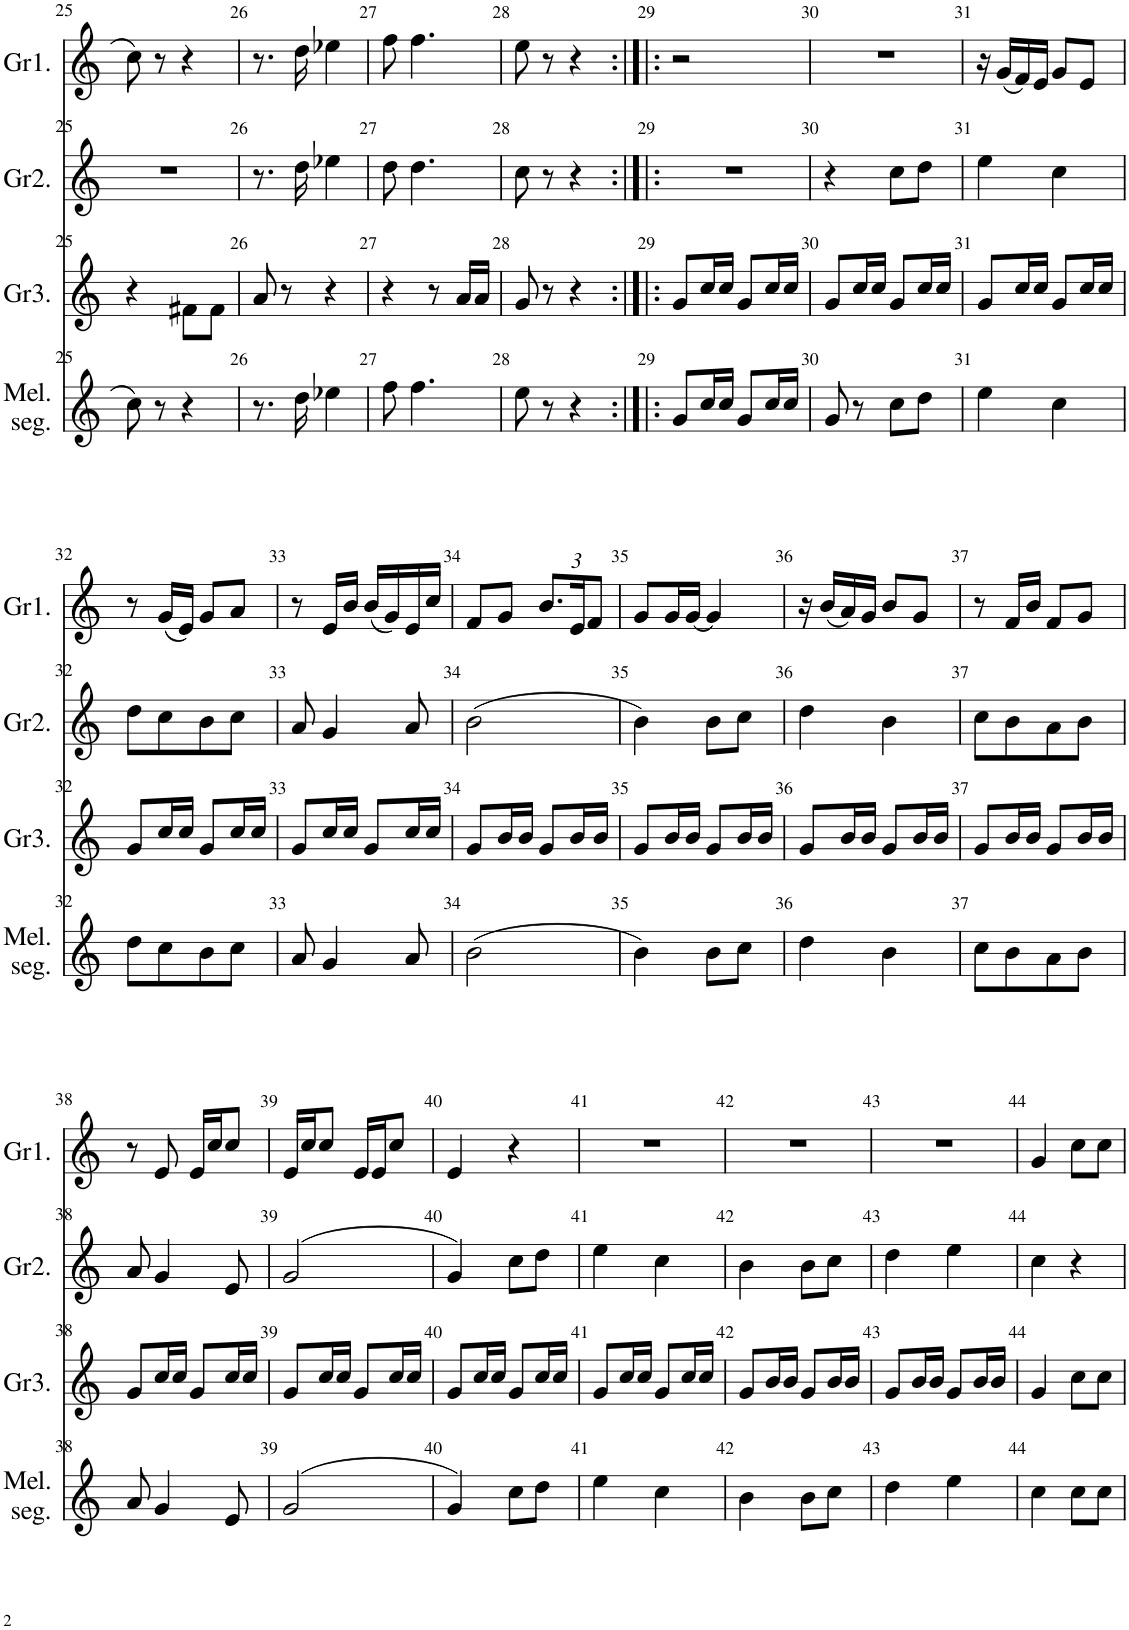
**kern	**kern	**kern	**kern
*part4	*part3	*part2	*part1
*staff4	*staff3	*staff2	*staff1
*I"Melodia seguida	*I"Gralla3	*I"Gralla2	*I"Gralla1
*I'Mel. seg.	*I'Gr3.	*I'Gr2.	*I'Gr1.
!!LO:PB:g=z
*clefG2	*clefG2	*clefG2	*clefG2
*k[]	*k[]	*k[]	*k[]
*M2/4	*M2/4	*M2/4	*M2/4
=25	=25	=25	=25
8cc\	4r	2r	8cc\
8r	.	.	8r
4r	8f#X\L	.	4r
.	8f#\J	.	.
=26	=26	=26	=26
8.r	8a/	8.r	8.r
.	8r	.	.
16dd\	.	16dd\	16dd\
4ee-X\	4r	4ee-X\	4ee-X\
=27	=27	=27	=27
8ff\	4r	8dd\	8ff\
4.ff\	.	4.dd\	4.ff\
.	8r	.	.
.	16a/LL	.	.
.	16a/JJ	.	.
=28	=28	=28	=28
8ee\	8g/	8cc\	8ee\
8r	8r	8r	8r
4r	4r	4r	4r
=29:|!|:	=29:|!|:	=29:|!|:	=29:|!|:
8g/L	8g/L	2r	2r
16cc/L	16cc/L	.	.
16cc/JJ	16cc/JJ	.	.
8g/L	8g/L	.	.
16cc/L	16cc/L	.	.
16cc/JJ	16cc/JJ	.	.
=30	=30	=30	=30
8g/	8g/L	4r	2r
8r	16cc/L	.	.
.	16cc/JJ	.	.
8cc\L	8g/L	8cc\L	.
8dd\J	16cc/L	8dd\J	.
.	16cc/JJ	.	.
=31	=31	=31	=31
4ee\	8g/L	4ee\	16r
.	.	.	(16g/LL
.	16cc/L	.	16f/)
.	16cc/JJ	.	16e/JJ
4cc\	8g/L	4cc\	8g/L
.	16cc/L	.	8e/J
.	16cc/JJ	.	.
!!LO:LB:g=z
=32	=32	=32	=32
8dd\L	8g/L	8dd\L	8r
8cc\	16cc/L	8cc\	(16g/LL
.	16cc/JJ	.	16e/JJ)
8b\	8g/L	8b\	8g/L
8cc\J	16cc/L	8cc\J	8a/J
.	16cc/JJ	.	.
=33	=33	=33	=33
8a/	8g/L	8a/	8r
4g/	16cc/L	4g/	16e/LL
.	16cc/JJ	.	16b/JJ
.	8g/L	.	(16b/LL
.	.	.	16g/)
8a/	16cc/L	8a/	16e/
.	16cc/JJ	.	16cc/JJ
=34	=34	=34	=34
(>2b\	8g/L	(>2b\	8f/L
.	16b/L	.	8g/J
.	16b/JJ	.	.
*	*	*	*Xbrackettup
.	8g/L	.	12.b/L
.	16b/L	.	24e/K
.	.	.	12f/J
.	16b/JJ	.	.
=35	=35	=35	=35
4b\)	8g/L	4b\)	8g/L
.	16b/L	.	16g/L
.	16b/JJ	.	[16g/JJ
8b\L	8g/L	8b\L	4g/]
8cc\J	16b/L	8cc\J	.
.	16b/JJ	.	.
=36	=36	=36	=36
4dd\	8g/L	4dd\	16r
.	.	.	(16b/LL
.	16b/L	.	16a/)
.	16b/JJ	.	16g/JJ
4b\	8g/L	4b\	8b/L
.	16b/L	.	8g/J
.	16b/JJ	.	.
=37	=37	=37	=37
8cc\L	8g/L	8cc\L	8r
8b\	16b/L	8b\	16f/LL
.	16b/JJ	.	16b/JJ
8a\	8g/L	8a\	8f/L
8b\J	16b/L	8b\J	8g/J
.	16b/JJ	.	.
!!LO:LB:g=z
=38	=38	=38	=38
8a/	8g/L	8a/	8r
4g/	16cc/L	4g/	8e/
.	16cc/JJ	.	.
.	8g/L	.	16e/LL
.	.	.	16cc/J
8e/	16cc/L	8e/	8cc/J
.	16cc/JJ	.	.
=39	=39	=39	=39
(>2g/	8g/L	(>2g/	16e/LL
.	.	.	16cc/J
.	16cc/L	.	8cc/J
.	16cc/JJ	.	.
.	8g/L	.	16e/LL
.	.	.	16e/J
.	16cc/L	.	8cc/J
.	16cc/JJ	.	.
=40	=40	=40	=40
4g/)	8g/L	4g/)	4e/
.	16cc/L	.	.
.	16cc/JJ	.	.
8cc\L	8g/L	8cc\L	4r
8dd\J	16cc/L	8dd\J	.
.	16cc/JJ	.	.
=41	=41	=41	=41
4ee\	8g/L	4ee\	2r
.	16cc/L	.	.
.	16cc/JJ	.	.
4cc\	8g/L	4cc\	.
.	16cc/L	.	.
.	16cc/JJ	.	.
=42	=42	=42	=42
4b\	8g/L	4b\	2r
.	16b/L	.	.
.	16b/JJ	.	.
8b\L	8g/L	8b\L	.
8cc\J	16b/L	8cc\J	.
.	16b/JJ	.	.
=43	=43	=43	=43
4dd\	8g/L	4dd\	2r
.	16b/L	.	.
.	16b/JJ	.	.
4ee\	8g/L	4ee\	.
.	16b/L	.	.
.	16b/JJ	.	.
=44	=44	=44	=44
4cc\	4g/	4cc\	4g/
8cc\L	8cc\L	4r	8cc\L
8cc\J	8cc\J	.	8cc\J
=	=	=	=
*-	*-	*-	*-
